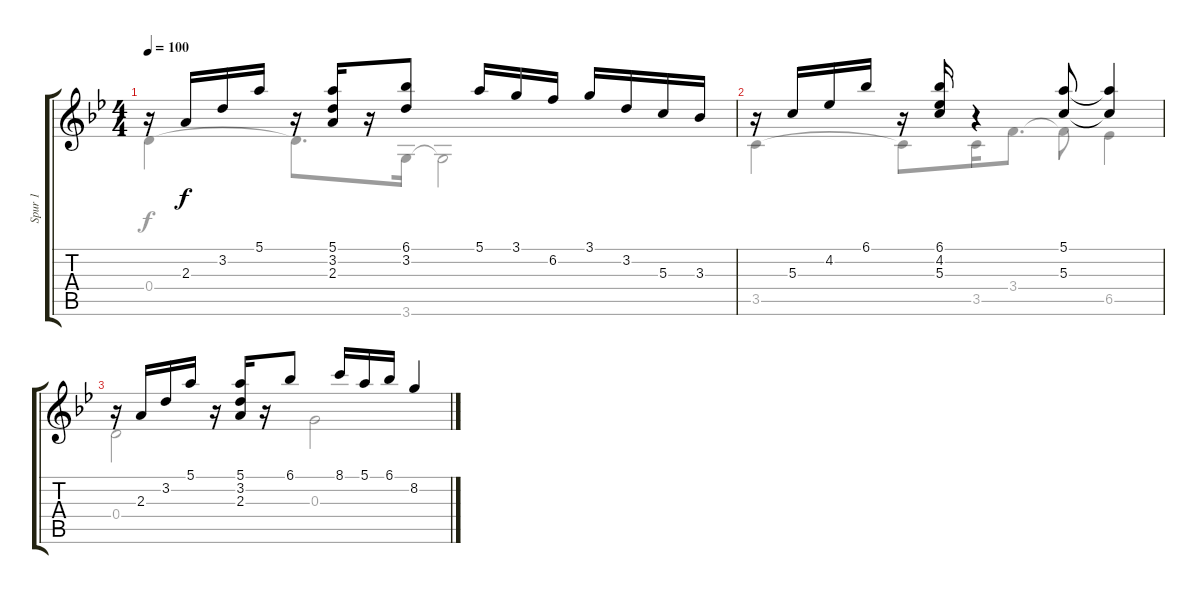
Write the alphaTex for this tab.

\track ("Spur 1" "Spur 1") {instrument acousticguitarnylon}
\staff {score tabs}
\tuning (E4 B3 G3 D3 A2 E2) {hide}
\voice
\ts (4 4)
\tempo 100
\clef g2
\ks gminor
r.16{dy f} 2.3.16 3.2.16 5.1.16 r.16 (5.1 3.2 2.3).16 r.16 (6.1 3.2).8 5.1.16 3.1.16 6.2.16 3.1.16 3.2.16 5.3.16 3.3.16 |
r.16 5.3.16 4.2.16 6.1.16 r.16 (6.1 4.2 5.3).16 r.4 (5.1 5.3).8 (5.1{t} 5.3{t}).4 |
r.16 2.3.16 3.2.16 5.1.16 r.16 (5.1 3.2 2.3).16 r.16 6.1.8 8.1.16 5.1.16 6.1.16 8.2.4
\voice
\clef g2
\ottava regular
\simile none
\ks gminor
0.4.4{dy f} 0.4{t}.8{d} 3.6.16 3.6{t}.2 |
3.5.4 3.5{t}.8 3.5.16 3.4.8{d} 3.4{t}.8 6.5.4 |
0.4.2 0.3.2
